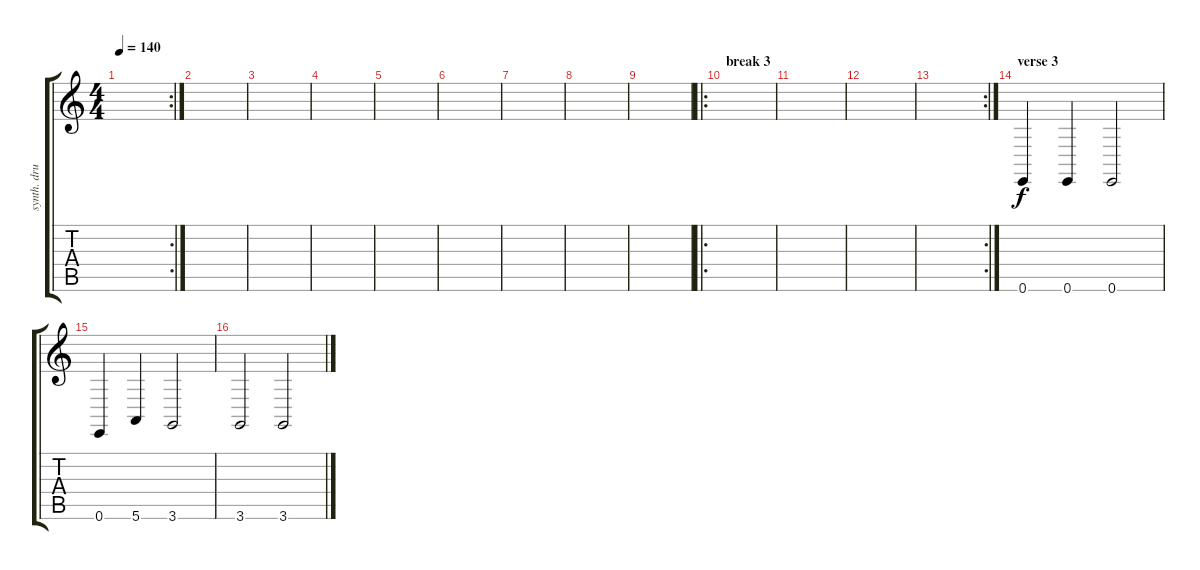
\track ("synth. drums " "synth. dru") {instrument synthdrum}
\staff {score tabs}
\tuning (E4 B3 G3 D3 A2 E2) {hide}
\rc 2
\ts (4 4)
\tempo 140
\clef g2
\ks c
|
|
|
|
|
|
|
|
|
\ro
\section ("" "break 3")
|
|
|
\rc 2
|
\section ("" "verse 3")
0.6.4 0.6.4 0.6.2 |
0.6.4 5.6.4 3.6.2 |
3.6.2 3.6.2
